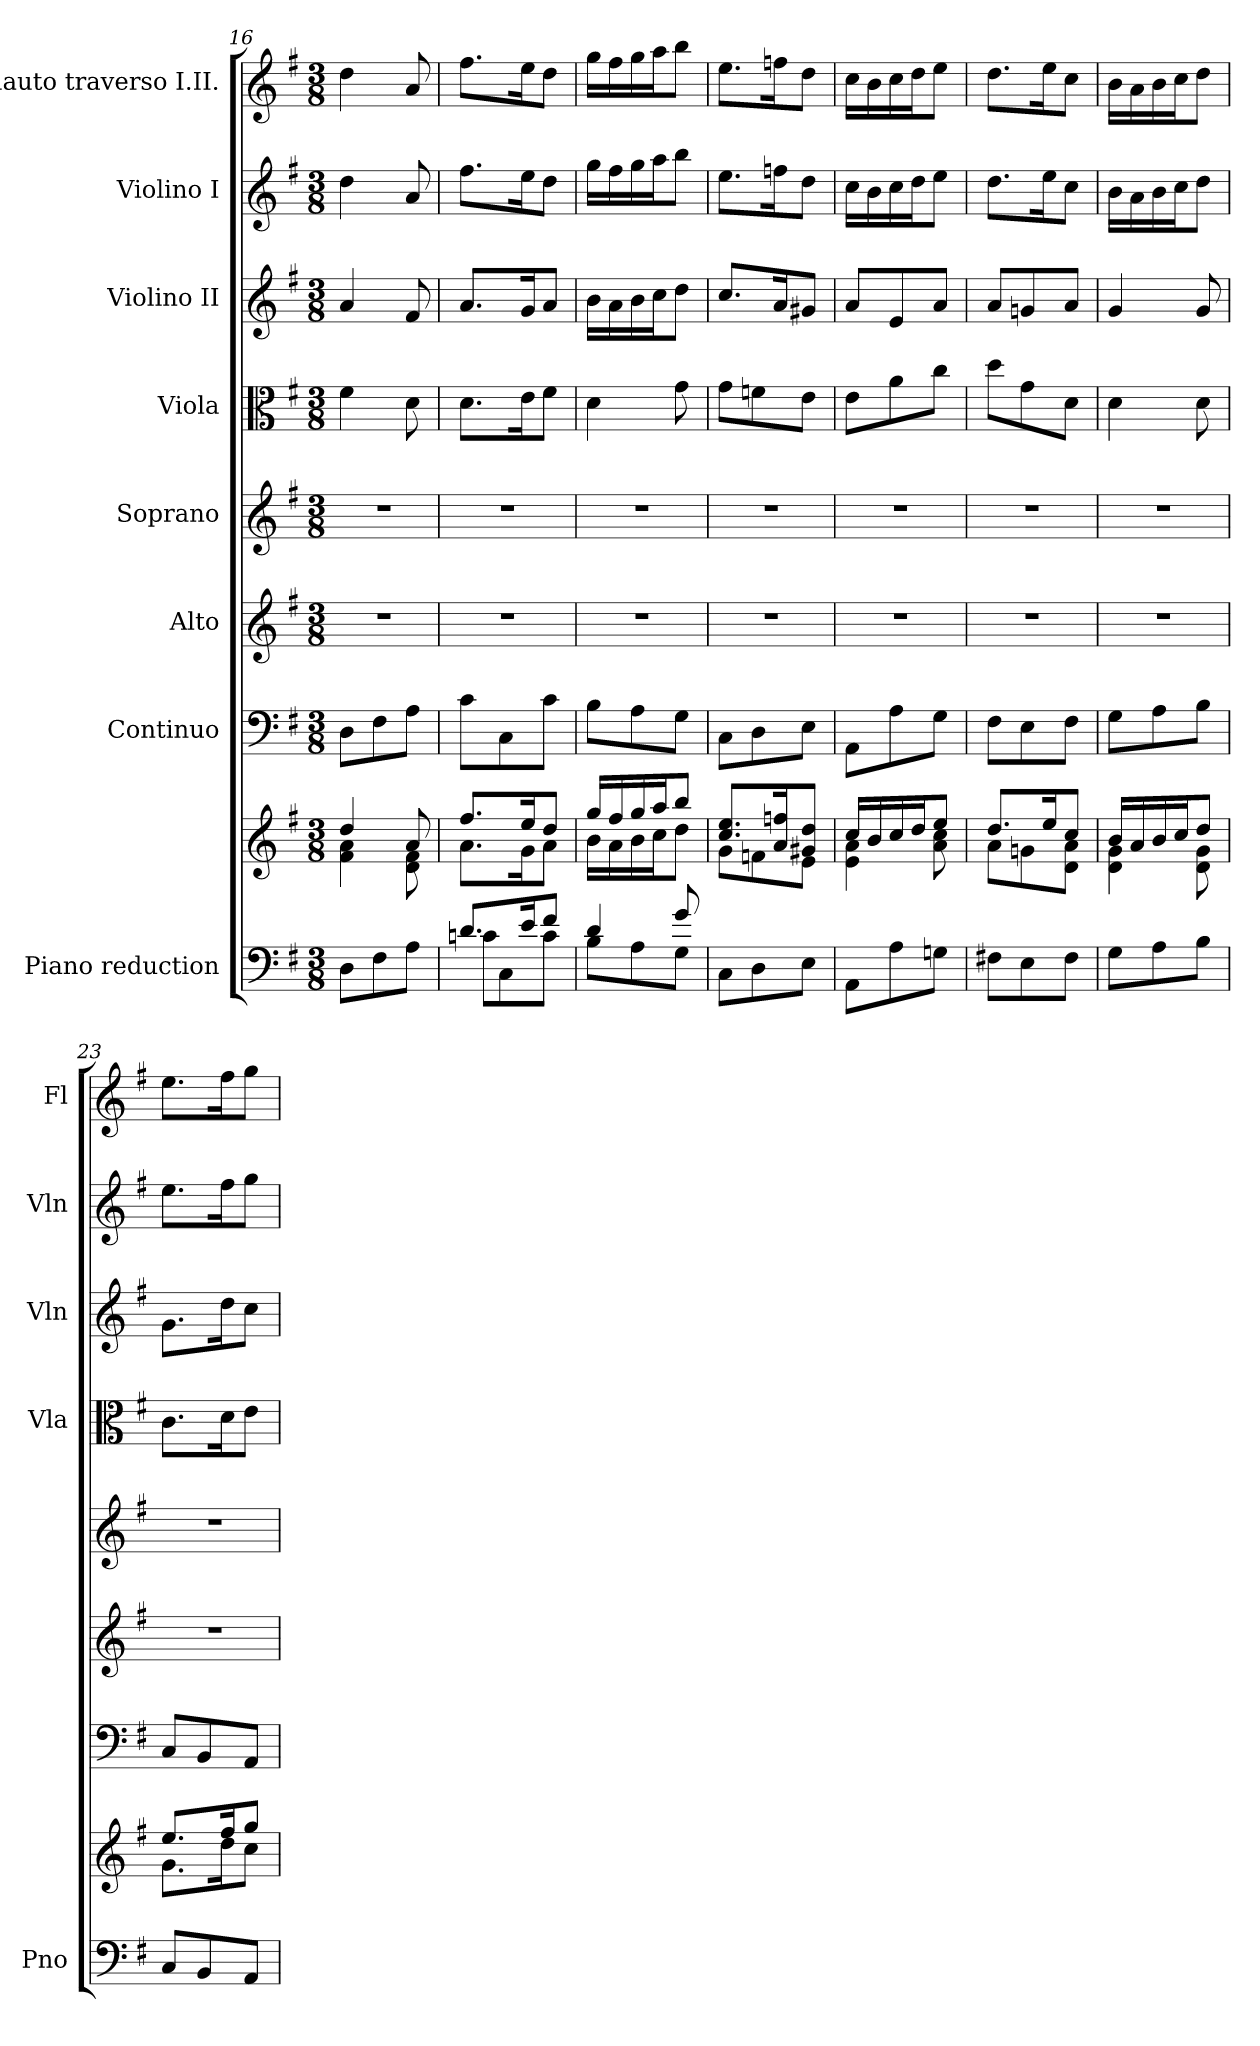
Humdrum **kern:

**kern	**kern	**kern	**kern	**kern	**kern	**kern	**kern	**kern
*part8	*part8	*part7	*part6	*part5	*part4	*part3	*part2	*part1
*staff9	*staff8	*staff7	*staff6	*staff5	*staff4	*staff3	*staff2	*staff1
*I"Piano reduction	*	*I"Continuo	*I"Alto	*I"Soprano	*I"Viola	*I"Violino II	*I"Violino I	*I"Flauto traverso I.II.
*I'Pno	*	*	*	*	*I'Vla	*I'Vln	*I'Vln	*I'Fl
*clefF4	*clefG2	*clefF4	*clefG2	*clefG2	*clefC3	*clefG2	*clefG2	*clefG2
*k[f#]	*k[f#]	*k[f#]	*k[f#]	*k[f#]	*k[f#]	*k[f#]	*k[f#]	*k[f#]
*M3/8	*M3/8	*M3/8	*M3/8	*M3/8	*M3/8	*M3/8	*M3/8	*M3/8
=16	=16	=16	=16	=16	=16	=16	=16	=16
*	*^	*	*	*	*	*	*	*
8D\L	4dd/	4f#\ 4a\	8D\L	4.r	4.r	4f#\	4a/	4dd\	4dd\
8F#\	.	.	8F#\	.	.	.	.	.	.
8A\J	8a/	8d\ 8f#\	8A\J	.	.	8d\	8f#/	8a/	8a/
=17	=17	=17	=17	=17	=17	=17	=17	=17	=17
*^	*	*	*	*	*	*	*	*	*
8.d/L	8cn\L	8.ff#/L	8.a\L	8c\L	4.r	4.r	8.d\L	8.a/L	8.ff#\L	8.ff#\L
.	8C\	.	.	8C\	.	.	.	.	.	.
16e/K	.	16ee/K	16g\K	.	.	.	16e\K	16g/K	16ee\K	16ee\K
8f#/J	8c\J	8dd/J	8a\J	8c\J	.	.	8f#\J	8a/J	8dd\J	8dd\J
=18	=18	=18	=18	=18	=18	=18	=18	=18	=18	=18
4d/	8B\L	16gg/LL	16b\LL	8B\L	4.r	4.r	4d\	16b\LL	16gg\LL	16gg\LL
.	.	16ff#/	16a\	.	.	.	.	16a\	16ff#\	16ff#\
.	8A\	16gg/	16b\	8A\	.	.	.	16b\	16gg\	16gg\
.	.	16aa/J	16cc\J	.	.	.	.	16cc\J	16aa\J	16aa\J
8g/	8G\J	8bb/J	8dd\J	8G\J	.	.	8g\	8dd\J	8bb\J	8bb\J
*v	*v	*	*	*	*	*	*	*	*	*
=19	=19	=19	=19	=19	=19	=19	=19	=19	=19
8C\L	8.cc/ 8.ee/L	8g\L	8C\L	4.r	4.r	8g\L	8.cc/L	8.ee\L	8.ee\L
8D\	.	8fn\	8D\	.	.	8fn\	.	.	.
.	16a/ 16ffn/K	.	.	.	.	.	16a/K	16ffn\K	16ffn\K
8E\J	8g#X/ 8dd/J	8e\J	8E\J	.	.	8e\J	8g#X/J	8dd\J	8dd\J
=20	=20	=20	=20	=20	=20	=20	=20	=20	=20
8AA\L	16cc/LL	4e\ 4a\	8AA\L	4.r	4.r	8e\L	8a/L	16cc\LL	16cc\LL
.	16b/	.	.	.	.	.	.	16b\	16b\
8A\	16cc/	.	8A\	.	.	8a\	8e/	16cc\	16cc\
.	16dd/J	.	.	.	.	.	.	16dd\J	16dd\J
8Gn\J	8ee/J	8a\ 8cc\	8G\J	.	.	8cc\J	8a/J	8ee\J	8ee\J
=21	=21	=21	=21	=21	=21	=21	=21	=21	=21
8F#X\L	8.dd/L	8a\L	8F#\L	4.r	4.r	8dd\L	8a/L	8.dd\L	8.dd\L
8E\	.	8gn\	8E\	.	.	8g\	8gn/	.	.
.	16ee/K	.	.	.	.	.	.	16ee\K	16ee\K
8F#\J	8cc/J	8d\ 8a\J	8F#\J	.	.	8d\J	8a/J	8cc\J	8cc\J
=22	=22	=22	=22	=22	=22	=22	=22	=22	=22
8G\L	16b/LL	4d\ 4g\	8G\L	4.r	4.r	4d\	4g/	16b\LL	16b\LL
.	16a/	.	.	.	.	.	.	16a\	16a\
8A\	16b/	.	8A\	.	.	.	.	16b\	16b\
.	16cc/J	.	.	.	.	.	.	16cc\J	16cc\J
8B\J	8dd/J	8d\ 8g\	8B\J	.	.	8d\	8g/	8dd\J	8dd\J
=23	=23	=23	=23	=23	=23	=23	=23	=23	=23
8C/L	8.ee/L	8.g\L	8C/L	4.r	4.r	8.c\L	8.g\L	8.ee\L	8.ee\L
8BB/	.	.	8BB/	.	.	.	.	.	.
.	16ff#/K	16dd\K	.	.	.	16d\K	16dd\K	16ff#\K	16ff#\K
8AA/J	8gg/J	8cc\J	8AA/J	.	.	8e\J	8cc\J	8gg\J	8gg\J
*	*v	*v	*	*	*	*	*	*	*
=	=	=	=	=	=	=	=	=
*-	*-	*-	*-	*-	*-	*-	*-	*-
